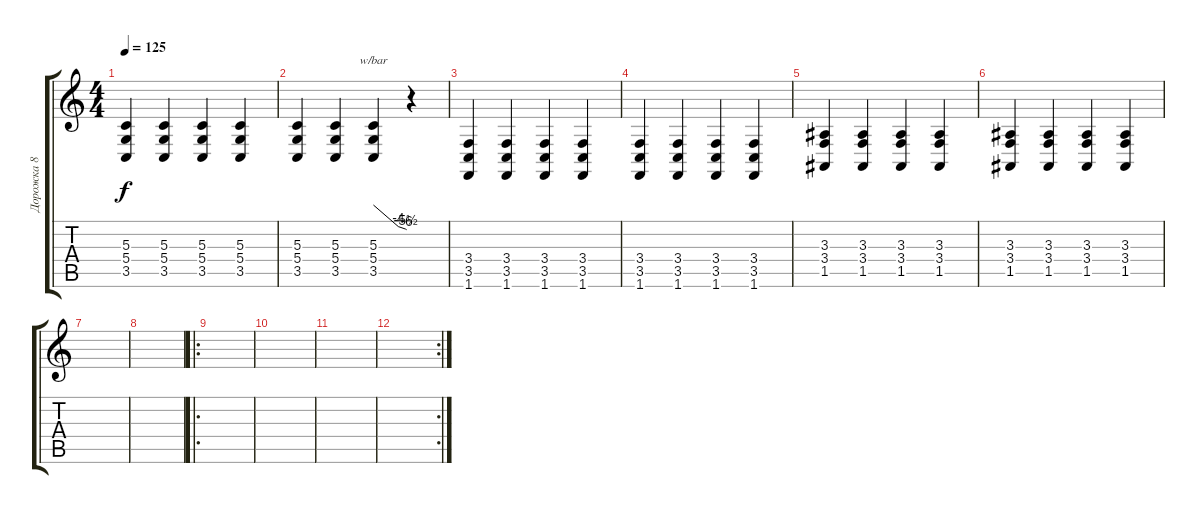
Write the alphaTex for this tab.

\track ("Дорожка 8" "Дорожка 8") {instrument lead2sawtooth}
\staff {score tabs}
\tuning (E4 B3 G3 D3 A2 E2) {hide}
\ts (4 4)
\tempo 125
\clef g2
\ks c
(5.3 5.4 3.5).4{dy f} (5.3 5.4 3.5).4 (5.3 5.4 3.5).4 (5.3 5.4 3.5).4 |
(5.3 5.4 3.5).4 (5.3 5.4 3.5).4 (5.3 5.4 3.5).4{tbe (custom default 0 0 45 -16 58 -22 60 -24)} r.4 |
(3.4 3.5 1.6).4 (3.4 3.5 1.6).4 (3.4 3.5 1.6).4 (3.4 3.5 1.6).4 |
(3.4 3.5 1.6).4 (3.4 3.5 1.6).4 (3.4 3.5 1.6).4 (3.4 3.5 1.6).4 |
(3.3 3.4 1.5).4 (3.3 3.4 1.5).4 (3.3 3.4 1.5).4 (3.3 3.4 1.5).4 |
(3.3 3.4 1.5).4 (3.3 3.4 1.5).4 (3.3 3.4 1.5).4 (3.3 3.4 1.5).4 |
|
|
\ro
|
|
|
\rc 2
